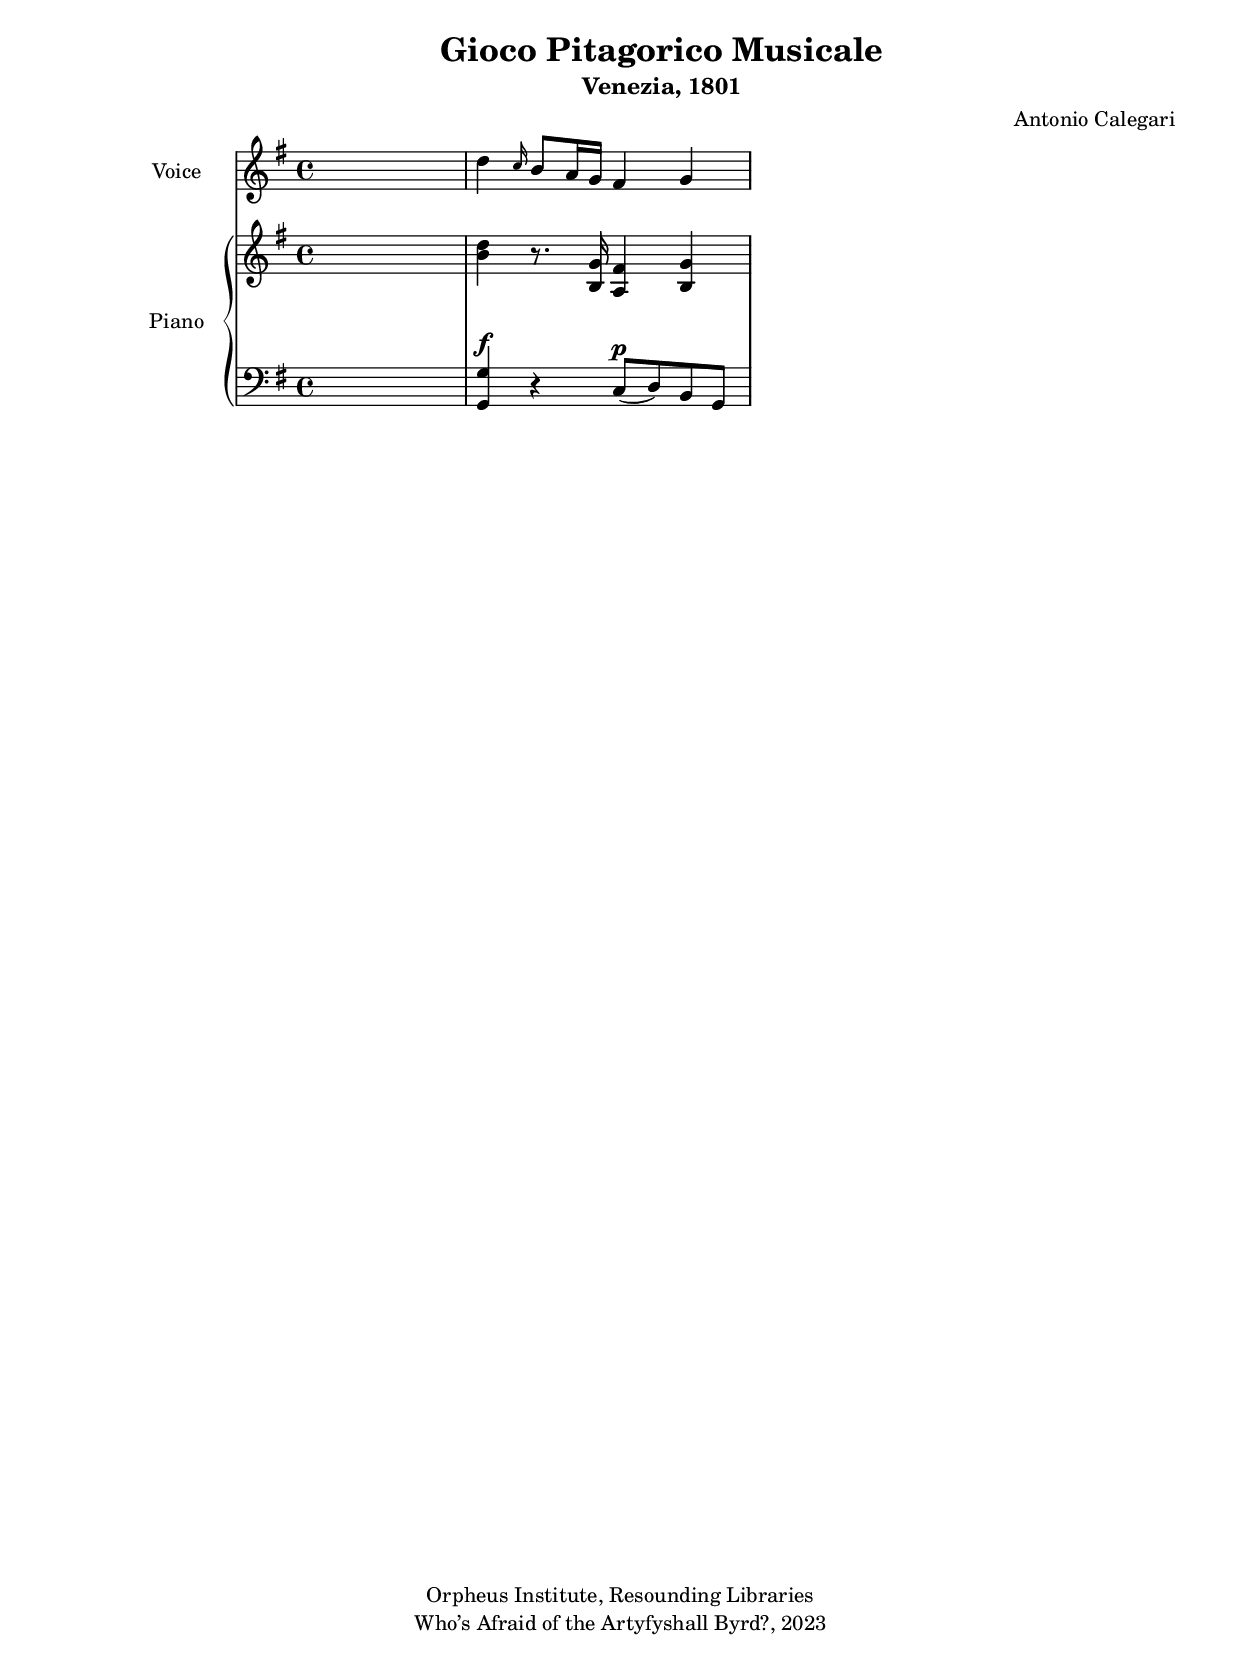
\include "paper_settings.ly"

\score{
 << 
    %Voice part
    \context Staff = "voice" \with { instrumentName = "Voice" }
    
    <<
    \set Staff.midiInstrument =#"voice oohs" {

   \key g \major \clef treble
    s1
    \relative c''{
  d4 \grace{c16} b8[a16 g] fs4 g
}

    
    }  
    
    >>  
    
    %Piano part
    \context PianoStaff \with { instrumentName = "Piano"}
    <<
       \context Staff = "rh" {
         \key g \major \clef treble
         s1
         \relative c'{
  <b' d>4 r8. <b, g'>16 <a fs'>4 <b g'>
}

         
        }
        
        \context Staff = "lh" {
        \key g \major \clef bass
        s1
        \relative c{
  <g g'>4^\f r4 c8^\p [(d) b g] 
}

          
        }
        
    >>
    

  
 >> 
\include "layout_settings.ly"
 
}
    